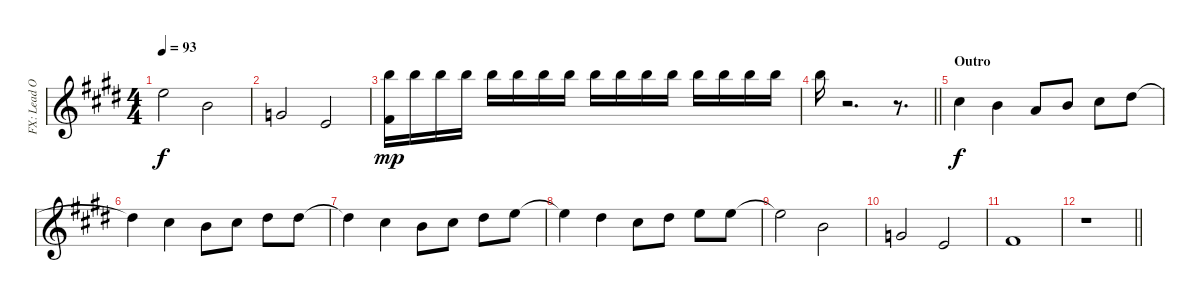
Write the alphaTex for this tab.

\track ("FX: Lead Overdub" "FX: Lead O") {instrument celesta}
\staff {score}
\tuning (E4 B3 G3 D3 A2 E2) {hide}
\ts (4 4)
\tempo 93
\clef g2
\ks c#minor
17.2{t}.2{dy f} 16.3.2 |
17.4.2 14.4.2 |
(19.1 16.4).16{dy mp} 19.1.16 19.1.16 19.1.16 19.1.16 19.1.16 19.1.16 19.1.16 19.1.16 19.1.16 19.1.16 19.1.16 19.1.16 19.1.16 19.1.16 19.1.16 |
\barLineRight lightlight
19.1.16 r.2{d} r.8{d} |
\section ("" "Outro")
18.3.4{dy f} 16.3.4 14.3.8 16.3.8 14.2.8 16.2.8 |
16.2{t}.4 14.2.4 16.3.8 14.2.8 16.2.8 16.2.8 |
16.2{t}.4 14.2.4 16.3.8 14.2.8 16.2.8 17.2.8 |
17.2{t}.4 16.2.4 14.2.8 16.2.8 17.2.8 17.2.8 |
17.2{t}.2 16.3.2 |
17.4.2 14.4.2 |
16.4.1 |
\barLineRight lightlight
r.1
